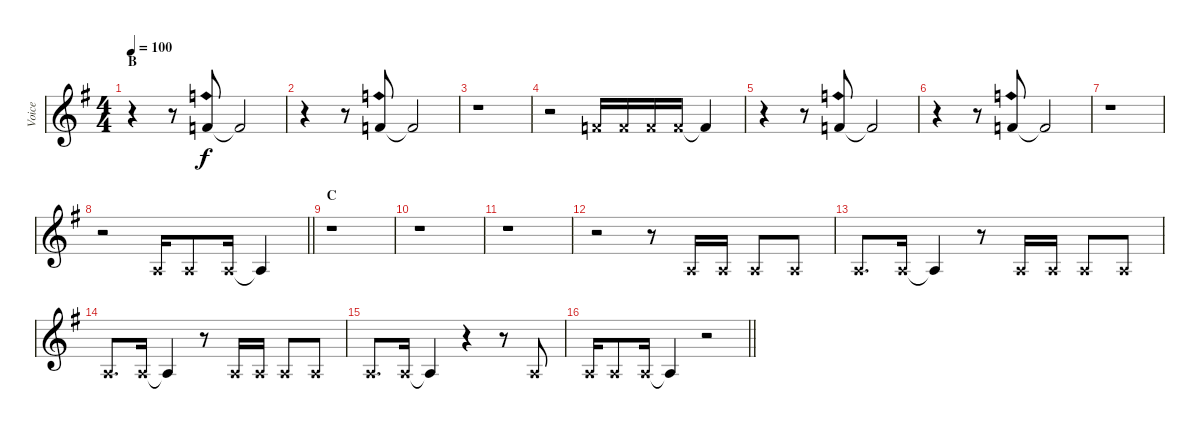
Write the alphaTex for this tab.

\track ("Voice" "Voice") {instrument lead6voice}
\staff {score}
\tuning (D4 A3 F3 C3 G2 D2) {hide}
\ts (4 4)
\section ("" "B")
\tempo 100
\clef g2
\ks g
r.4{dy f} r.8 3.1{sh 12}.8 3.1{t}.2 |
r.4 r.8 3.1{sh 12}.8 3.1{t}.2 |
r.1 |
r.2 3.1{x}.16 3.1{x}.16 3.1{x}.16 3.1{x}.16 3.1{t}.4 |
r.4 r.8 3.1{sh 12}.8 3.1{t}.2 |
r.4 r.8 3.1{sh 12}.8 3.1{t}.2 |
r.1 |
\barLineRight lightlight
r.2 0.2{x}.16 0.2{x}.8 0.2{x}.16 0.2{t}.4 |
\section ("" "C")
r.1 |
r.1 |
r.1 |
r.2 r.8 0.2{x}.16 0.2{x}.16 0.2{x}.8 0.2{x}.8 |
0.2{x}.8{d} 0.2{x}.16 0.2{t}.4 r.8 0.2{x}.16 0.2{x}.16 0.2{x}.8 0.2{x}.8 |
0.2{x}.8{d} 0.2{x}.16 0.2{t}.4 r.8 0.2{x}.16 0.2{x}.16 0.2{x}.8 0.2{x}.8 |
0.2{x}.8{d} 0.2{x}.16 0.2{t}.4 r.4 r.8 0.2{x}.8 |
\barLineRight lightlight
0.2{x}.16 0.2{x}.8 0.2{x}.16 0.2{t}.4 r.2
